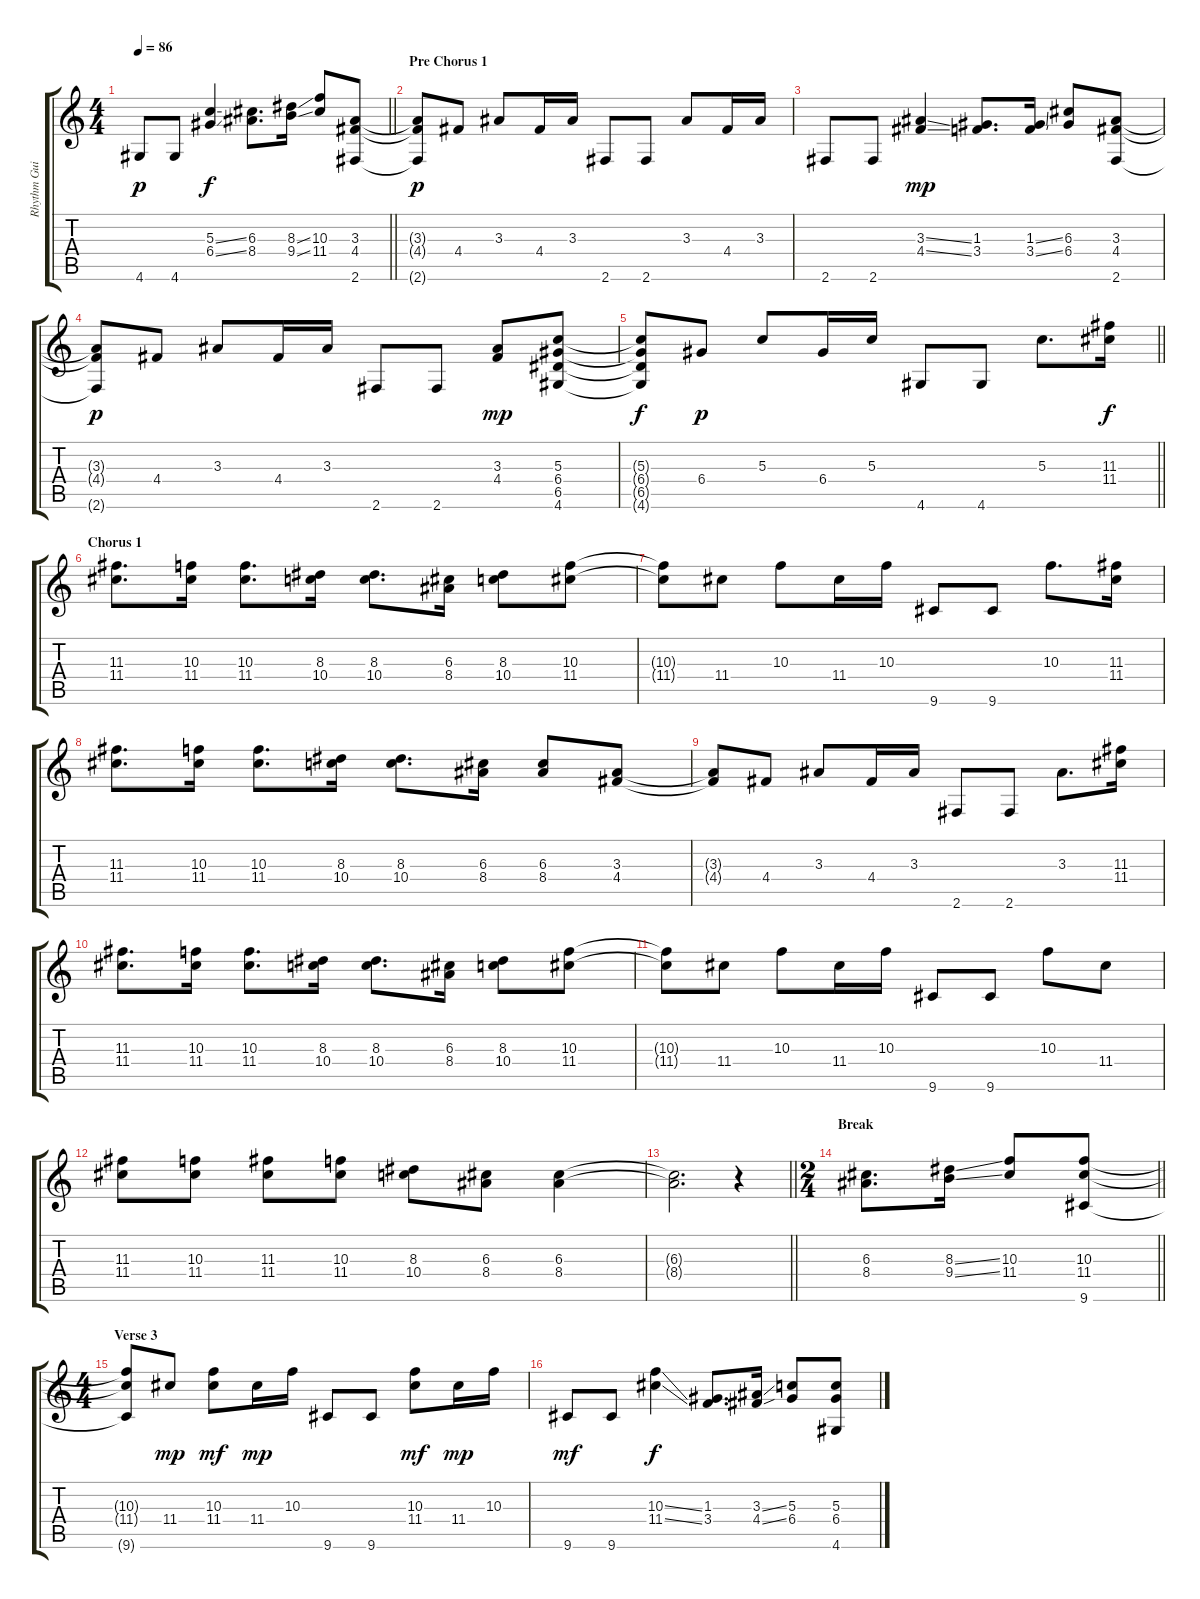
\track ("Rhythm Guitar" "Rhythm Gui") {instrument electricguitarjazz}
\staff {score tabs}
\tuning (E4 B3 G3 D3 A2 E2) {hide}
\ts (4 4)
\tempo 86
\clef g2
\barLineRight lightlight
\ks c
4.6.8{dy p} 4.6.8 (5.3{ss} 6.4{ss}).4{dy f} (6.3 8.4).8{d} (8.3{ss} 9.4{ss}).16 (10.3 11.4).8 (3.3 4.4 2.6).8 |
\section ("" "Pre Chorus 1")
(3.3{t} 4.4{t} 2.6{t}).8{dy p} 4.4.8 3.3.8 4.4.16 3.3.16 2.6.8 2.6.8 3.3.8 4.4.16 3.3.16 |
2.6.8 2.6.8 (3.3{ss} 4.4{ss}).4{dy mp} (1.3 3.4).8{d} (1.3{ss} 3.4{ss}).16 (6.3 6.4).8 (3.3 4.4 2.6).8 |
(3.3{t} 4.4{t} 2.6{t}).8{dy p} 4.4.8 3.3.8 4.4.16 3.3.16 2.6.8 2.6.8 (3.3 4.4).8{dy mp} (5.3 6.4 6.5 4.6).8 |
\barLineRight lightlight
(5.3{t} 6.4{t} 6.5{t} 4.6{t}).8{dy f} 6.4.8{dy p} 5.3.8 6.4.16 5.3.16 4.6.8 4.6.8 5.3.8{d} (11.3 11.4).16{dy f} |
\section ("" "Chorus 1")
(11.3 11.4).8{d} (10.3 11.4).16 (10.3 11.4).8{d} (8.3 10.4).16 (8.3 10.4).8{d} (6.3 8.4).16 (8.3 10.4).8 (10.3 11.4).8 |
(10.3{t} 11.4{t}).8 11.4.8 10.3.8 11.4.16 10.3.16 9.6.8 9.6.8 10.3.8{d} (11.3 11.4).16 |
(11.3 11.4).8{d} (10.3 11.4).16 (10.3 11.4).8{d} (8.3 10.4).16 (8.3 10.4).8{d} (6.3 8.4).16 (6.3 8.4).8 (3.3 4.4).8 |
(3.3{t} 4.4{t}).8 4.4.8 3.3.8 4.4.16 3.3.16 2.6.8 2.6.8 3.3.8{d} (11.3 11.4).16 |
(11.3 11.4).8{d} (10.3 11.4).16 (10.3 11.4).8{d} (8.3 10.4).16 (8.3 10.4).8{d} (6.3 8.4).16 (8.3 10.4).8 (10.3 11.4).8 |
(10.3{t} 11.4{t}).8 11.4.8 10.3.8 11.4.16 10.3.16 9.6.8 9.6.8 10.3.8 11.4.8 |
(11.3 11.4).8 (10.3 11.4).8 (11.3 11.4).8 (10.3 11.4).8 (8.3 10.4).8 (6.3 8.4).8 (6.3 8.4).4 |
\barLineRight lightlight
(6.3{t} 8.4{t}).2{d} r.4 |
\ts (2 4)
\section ("" "Break")
\barLineRight lightlight
(6.3 8.4).8{d} (8.3{ss} 9.4{ss}).16 (10.3 11.4).8 (10.3 11.4 9.6).8 |
\ts (4 4)
\section ("" "Verse 3")
(10.3{t} 11.4{t} 9.6{t}).8 11.4.8{dy mp} (10.3 11.4).8{dy mf} 11.4.16{dy mp} 10.3.16 9.6.8 9.6.8 (10.3 11.4).8{dy mf} 11.4.16{dy mp} 10.3.16 |
9.6.8{dy mf} 9.6.8 (10.3{ss} 11.4{ss}).4{dy f} (1.3 3.4).8{d} (3.3{ss} 4.4{ss}).16 (5.3 6.4).8 (5.3 6.4 4.6).8
